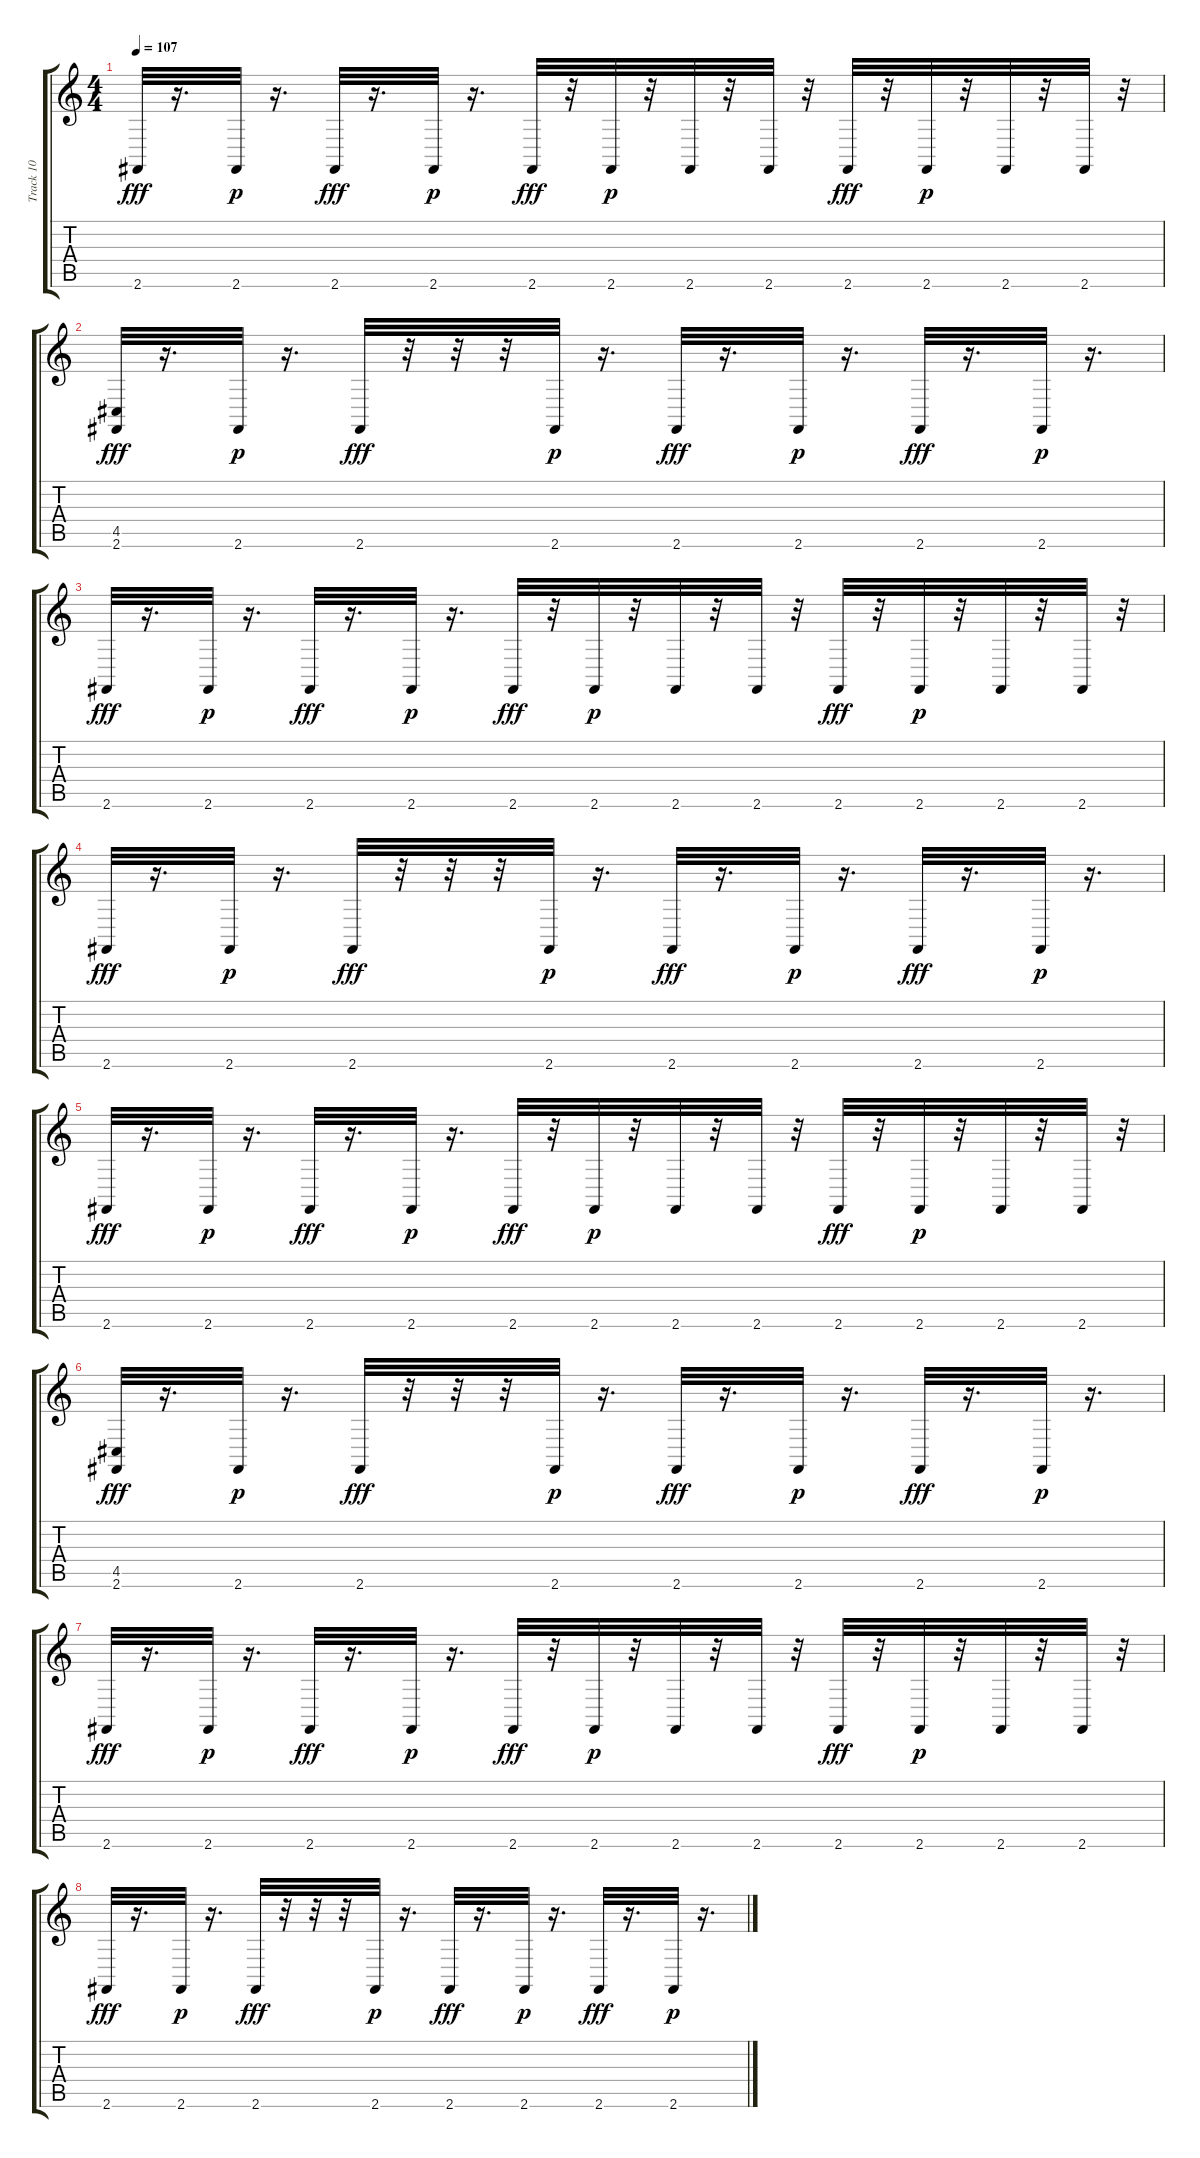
\track ("Track 10" "Track 10") {instrument synthdrum}
\staff {score tabs}
\tuning (E4 B3 G3 D3 A2 E2) {hide}
\ts (4 4)
\tempo 107
\clef g2
\ks c
2.6.32{dy fff} r.16{d} 2.6.32{dy p} r.16{d} 2.6.32{dy fff} r.16{d} 2.6.32{dy p} r.16{d} 2.6.32{dy fff} r.32 2.6.32{dy p} r.32 2.6.32 r.32 2.6.32 r.32 2.6.32{dy fff} r.32 2.6.32{dy p} r.32 2.6.32 r.32 2.6.32 r.32 |
(4.5 2.6).32{dy fff} r.16{d} 2.6.32{dy p} r.16{d} 2.6.32{dy fff} r.32 r.32 r.32 2.6.32{dy p} r.16{d} 2.6.32{dy fff} r.16{d} 2.6.32{dy p} r.16{d} 2.6.32{dy fff} r.16{d} 2.6.32{dy p} r.16{d} |
2.6.32{dy fff} r.16{d} 2.6.32{dy p} r.16{d} 2.6.32{dy fff} r.16{d} 2.6.32{dy p} r.16{d} 2.6.32{dy fff} r.32 2.6.32{dy p} r.32 2.6.32 r.32 2.6.32 r.32 2.6.32{dy fff} r.32 2.6.32{dy p} r.32 2.6.32 r.32 2.6.32 r.32 |
2.6.32{dy fff} r.16{d} 2.6.32{dy p} r.16{d} 2.6.32{dy fff} r.32 r.32 r.32 2.6.32{dy p} r.16{d} 2.6.32{dy fff} r.16{d} 2.6.32{dy p} r.16{d} 2.6.32{dy fff} r.16{d} 2.6.32{dy p} r.16{d} |
2.6.32{dy fff} r.16{d} 2.6.32{dy p} r.16{d} 2.6.32{dy fff} r.16{d} 2.6.32{dy p} r.16{d} 2.6.32{dy fff} r.32 2.6.32{dy p} r.32 2.6.32 r.32 2.6.32 r.32 2.6.32{dy fff} r.32 2.6.32{dy p} r.32 2.6.32 r.32 2.6.32 r.32 |
(4.5 2.6).32{dy fff} r.16{d} 2.6.32{dy p} r.16{d} 2.6.32{dy fff} r.32 r.32 r.32 2.6.32{dy p} r.16{d} 2.6.32{dy fff} r.16{d} 2.6.32{dy p} r.16{d} 2.6.32{dy fff} r.16{d} 2.6.32{dy p} r.16{d} |
2.6.32{dy fff} r.16{d} 2.6.32{dy p} r.16{d} 2.6.32{dy fff} r.16{d} 2.6.32{dy p} r.16{d} 2.6.32{dy fff} r.32 2.6.32{dy p} r.32 2.6.32 r.32 2.6.32 r.32 2.6.32{dy fff} r.32 2.6.32{dy p} r.32 2.6.32 r.32 2.6.32 r.32 |
2.6.32{dy fff} r.16{d} 2.6.32{dy p} r.16{d} 2.6.32{dy fff} r.32 r.32 r.32 2.6.32{dy p} r.16{d} 2.6.32{dy fff} r.16{d} 2.6.32{dy p} r.16{d} 2.6.32{dy fff} r.16{d} 2.6.32{dy p} r.16{d}
